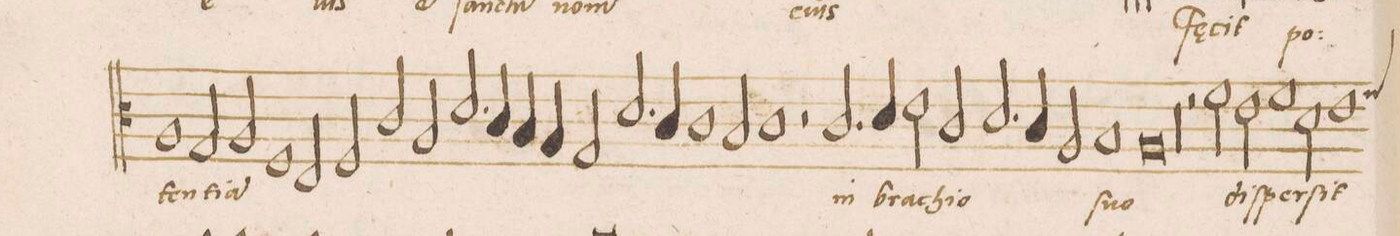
**kern	**text
*I"ALTVS	*
*clefC3	*
*k[]	*
*met(C|)	*
*M2/1	*
1A	-ten-
2G/	-ti-
=69-	=69-
2A/	-a(m)
1F	.
2E/	.
=70-	=70-
2F/	.
2c/	.
2A/	.
2.d/	.
=71-	=71-
4c/	.
4B/	.
4A/	.
2G/	.
2.d/	.
=72-	=72-
4c/	.
1c	.
2B/	.
=73-	=73-
1c	.
2r	.
2.c/	in
=74-	=74-
4d/	bra-
2e\	-chi-
2c/	-o
2.d/	.
=75-	=75-
4c/	.
2A/	.
1B	ſu-
=76-	=76-
0A	-o
=77-	=77-
00r	.
=78-	=78-
=79-	=79-
2r	.
2f\	diſ-
2e\	-per-
1f\	-ſit
=80-	=80-
2d\	.
1e	.
*custos:f	*
=81-	=81-
*-	*-
